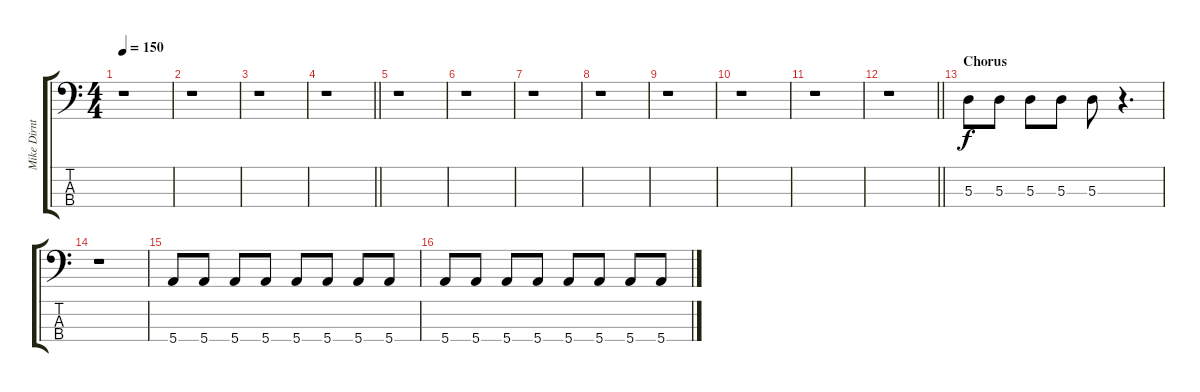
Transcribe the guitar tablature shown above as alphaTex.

\track ("Mike Dirnt (Bass)" "Mike Dirnt") {instrument electricbasspick}
\staff {score tabs}
\tuning (G2 D2 A1 E1) {hide}
\ts (4 4)
\tempo 150
\clef f4
\ks c
r.1{dy f} |
r.1 |
r.1 |
\barLineRight lightlight
r.1 |
r.1 |
r.1 |
r.1 |
r.1 |
r.1 |
r.1 |
r.1 |
\barLineRight lightlight
r.1 |
\section ("" "Chorus")
5.3.8 5.3.8 5.3.8 5.3.8 5.3.8 r.4{d} |
r.1 |
5.4.8 5.4.8 5.4.8 5.4.8 5.4.8 5.4.8 5.4.8 5.4.8 |
5.4.8 5.4.8 5.4.8 5.4.8 5.4.8 5.4.8 5.4.8 5.4.8
